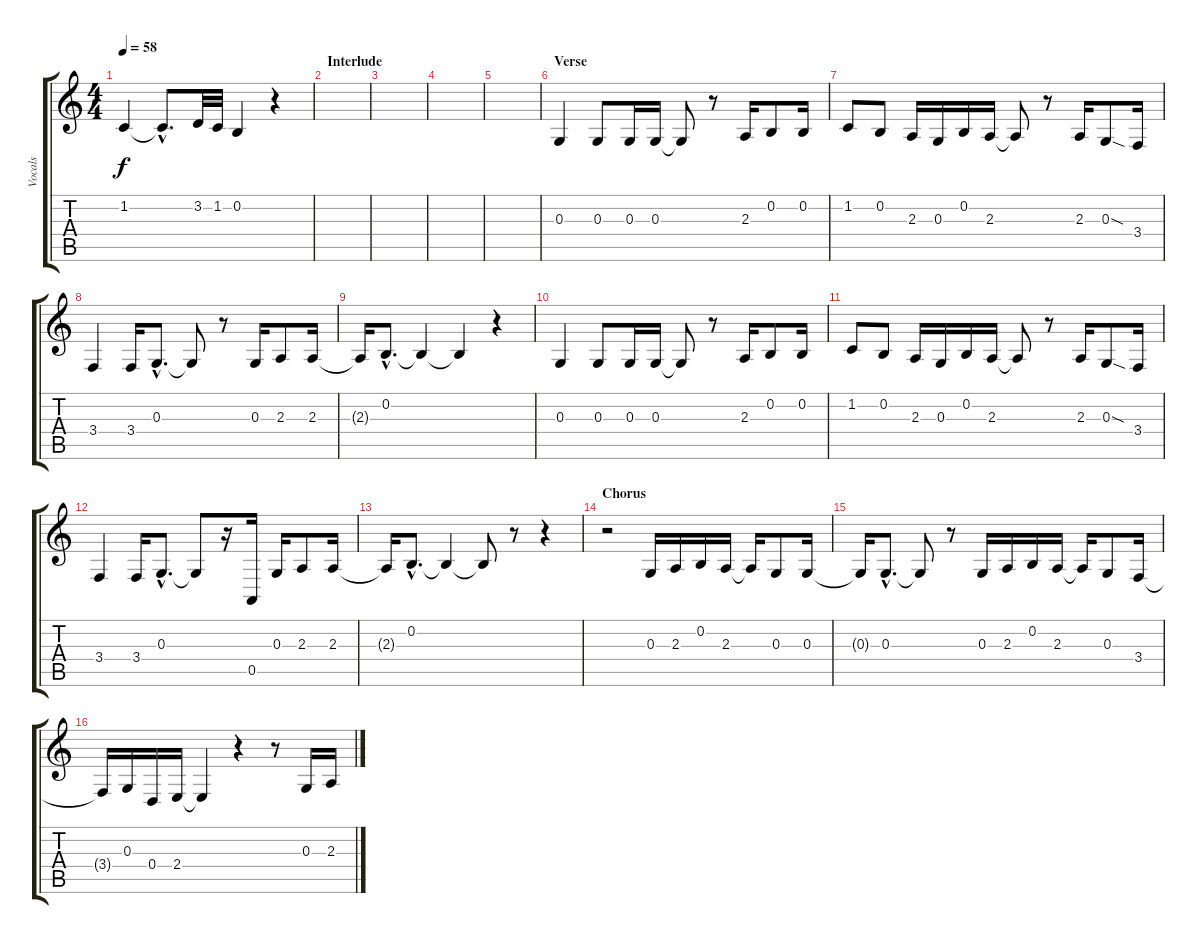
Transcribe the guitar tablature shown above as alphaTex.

\track ("Vocals" "Vocals") {instrument altosax}
\staff {score tabs}
\tuning (E4 B3 G3 D3 A2 E2) {hide}
\ts (4 4)
\tempo 58
\clef g2
\ks c
1.2{t}.4{dy f} 1.2{hac t}.8{d} 3.2.32 1.2.32 0.2.4 r.4 |
\section ("" "Interlude")
|
|
|
|
\section ("" "Verse")
0.3.4 0.3.8 0.3.16 0.3.16 0.3{t}.8 r.8 2.3.16 0.2.8 0.2.16 |
1.2.8 0.2.8 2.3.16 0.3.16 0.2.16 2.3.16 2.3{t}.8 r.8 2.3.16 0.3{sod}.8 3.4.16 |
3.4.4 3.4.16 0.3{hac}.8{d} 0.3{t}.8 r.8 0.3.16 2.3.8 2.3.16 |
2.3{t}.16 0.2{hac}.8{d} 0.2{t}.4 0.2{t}.4 r.4 |
0.3.4 0.3.8 0.3.16 0.3.16 0.3{t}.8 r.8 2.3.16 0.2.8 0.2.16 |
1.2.8 0.2.8 2.3.16 0.3.16 0.2.16 2.3.16 2.3{t}.8 r.8 2.3.16 0.3{sod}.8 3.4.16 |
3.4.4 3.4.16 0.3{hac}.8{d} 0.3{t}.8 r.16 0.5.16 0.3.16 2.3.8 2.3.16 |
2.3{t}.16 0.2{hac}.8{d} 0.2{t}.4 0.2{t}.8 r.8 r.4 |
\section ("" "Chorus")
r.2 0.3.16 2.3.16 0.2.16 2.3.16 2.3{t}.16 0.3.8 0.3.16 |
0.3{t}.16 0.3{hac}.8{d} 0.3{t}.8 r.8 0.3.16 2.3.16 0.2.16 2.3.16 2.3{t}.16 0.3.8 3.4.16 |
3.4{t}.16 0.3.16 0.4.16 2.4.16 2.4{t}.4 r.4 r.8 0.3.16 2.3.16
